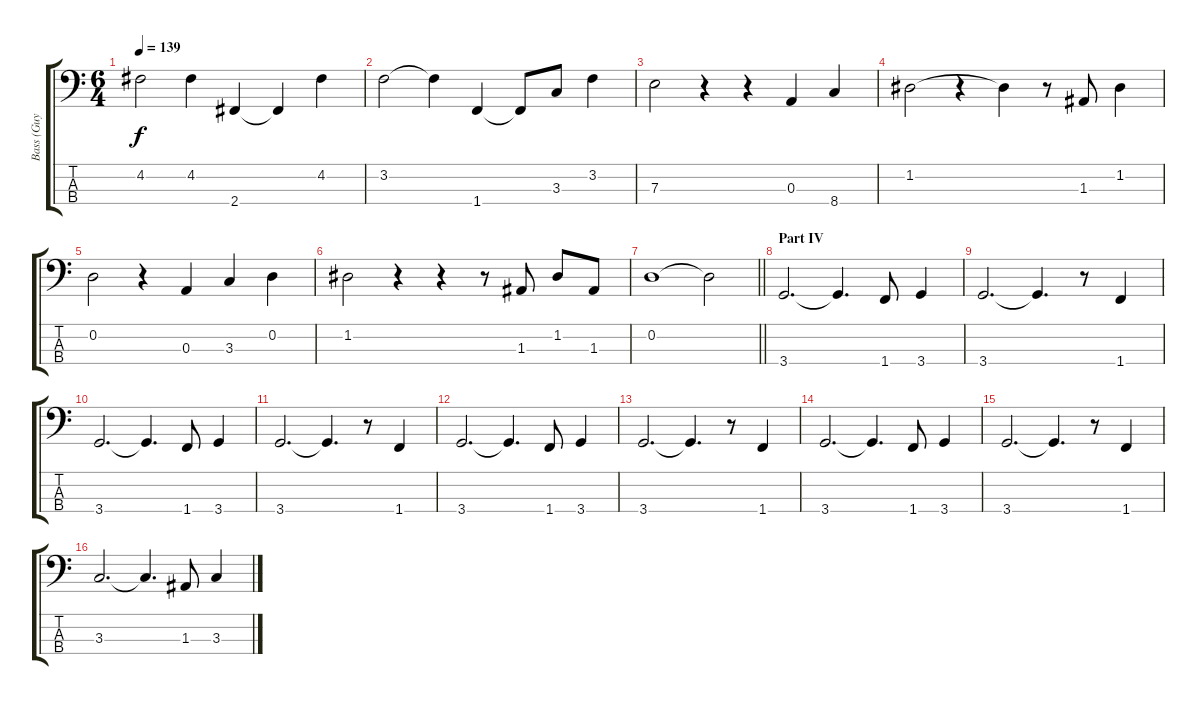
\track ("Bass (Guy Pratt)" "Bass (Guy ") {instrument electricbassfinger}
\staff {score tabs}
\tuning (G2 D2 A1 E1) {hide}
\ts (6 4)
\tempo 139
\clef f4
\ks c
4.2.2{dy f} 4.2.4 2.4.4 2.4{t}.4 4.2.4 |
3.2.2 3.2{t}.4 1.4.4 1.4{t}.8 3.3.8 3.2.4 |
7.3.2 r.4 r.4 0.3.4 8.4.4 |
1.2.2 r.4 1.2{t}.4 r.8 1.3.8 1.2.4 |
0.2.2 r.4 0.3.4 3.3.4 0.2.4 |
1.2.2 r.4 r.4 r.8 1.3.8 1.2.8 1.3.8 |
\barLineRight lightlight
0.2.1 0.2{t}.2 |
\section ("" "Part IV")
3.4.2{d} 3.4{t}.4{d} 1.4.8 3.4.4 |
3.4.2{d} 3.4{t}.4{d} r.8 1.4.4 |
3.4.2{d} 3.4{t}.4{d} 1.4.8 3.4.4 |
3.4.2{d} 3.4{t}.4{d} r.8 1.4.4 |
3.4.2{d} 3.4{t}.4{d} 1.4.8 3.4.4 |
3.4.2{d} 3.4{t}.4{d} r.8 1.4.4 |
3.4.2{d} 3.4{t}.4{d} 1.4.8 3.4.4 |
3.4.2{d} 3.4{t}.4{d} r.8 1.4.4 |
3.3.2{d} 3.3{t}.4{d} 1.3.8 3.3.4
